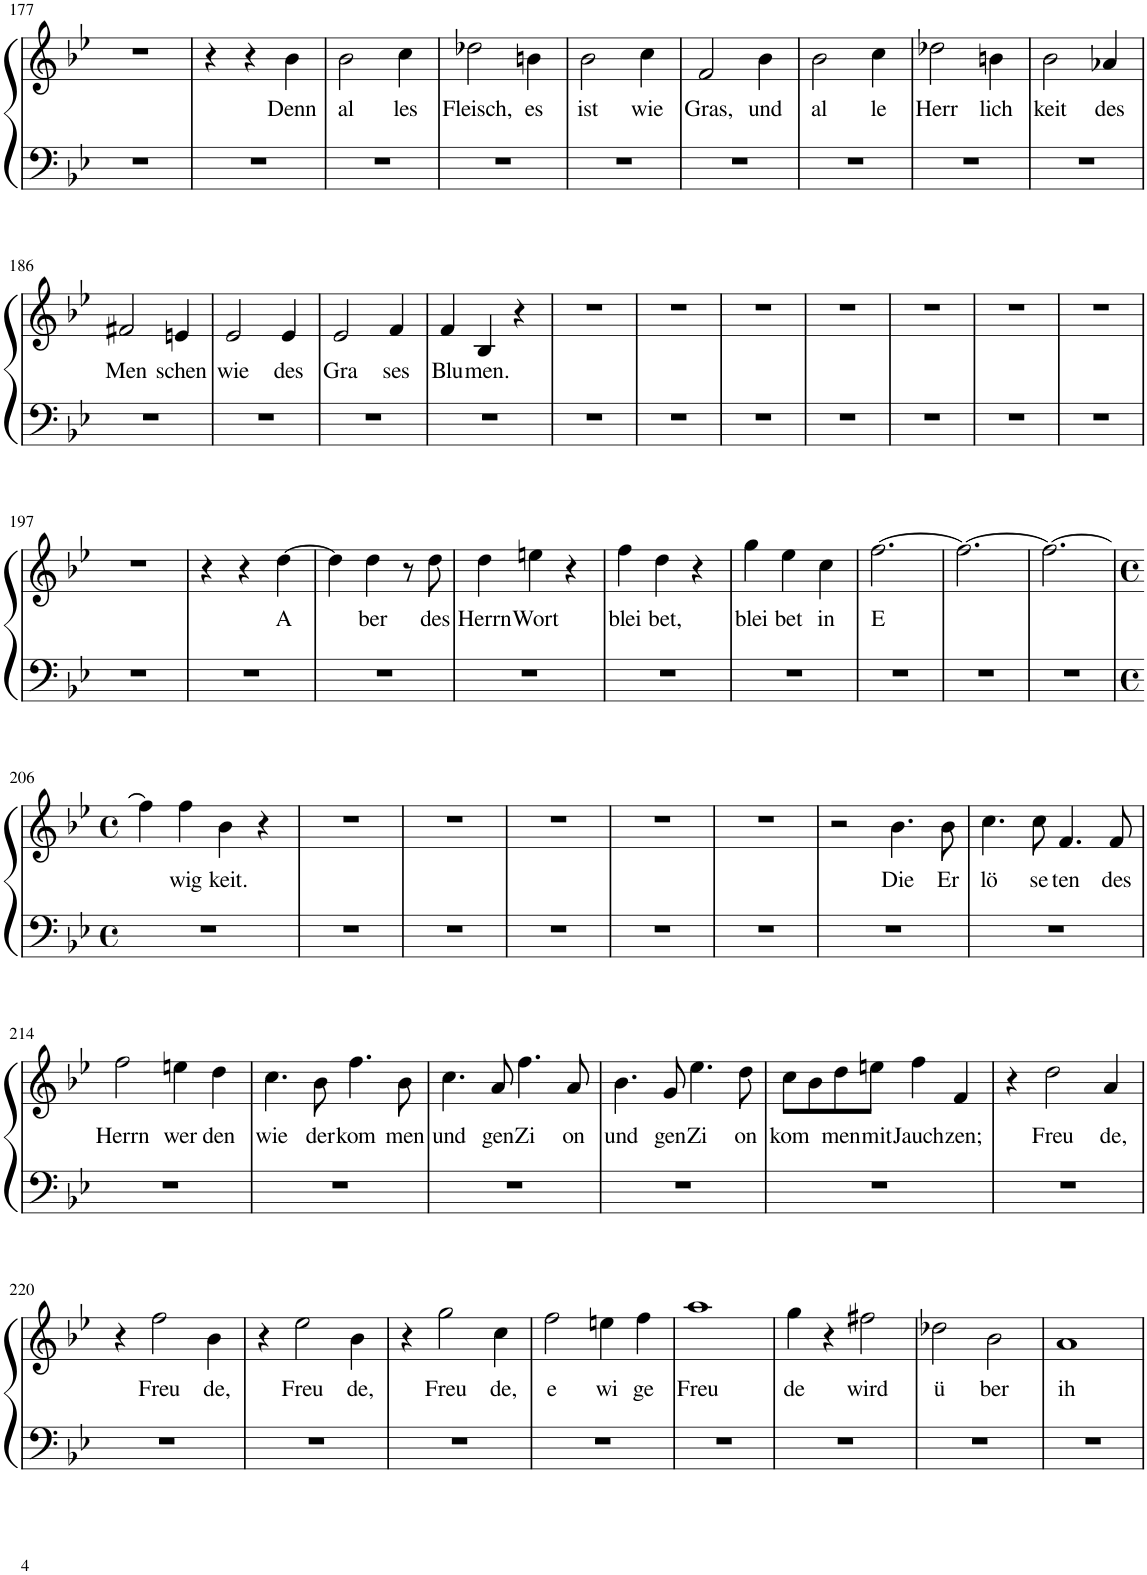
**kern	**kern	**text
*part1	*part1	*part1
*staff2	*staff1	*staff1
*I"Piano	*	*
*I'Pno.	*	*
!!LO:PB:g=z
*clefF4	*clefG2	*
*k[b-e-]	*k[b-e-]	*
*M3/4	*M3/4	*
=177	=177	=177
2.r	2.r	.
=178	=178	=178
2.r	4r	.
.	4r	.
!	!	!LO:LY:b
.	4b-\	Denn
=179	=179	=179
!	!	!LO:LY:b
2.r	2b-\	al
!	!	!LO:LY:b
.	4cc\	les
=180	=180	=180
!	!	!LO:LY:b
2.r	2dd-X\	Fleisch,
!	!	!LO:LY:b
.	4bn\	es
=181	=181	=181
!	!	!LO:LY:b
2.r	2b-\	ist
!	!	!LO:LY:b
.	4cc\	wie
=182	=182	=182
!	!	!LO:LY:b
2.r	2f/	Gras,
!	!	!LO:LY:b
.	4b-\	und
=183	=183	=183
!	!	!LO:LY:b
2.r	2b-\	al
!	!	!LO:LY:b
.	4cc\	le
=184	=184	=184
!	!	!LO:LY:b
2.r	2dd-X\	Herr
!	!	!LO:LY:b
.	4bn\	lich
=185	=185	=185
!	!	!LO:LY:b
2.r	2b-\	keit
!	!	!LO:LY:b
.	4a-X/	des
!!LO:LB:g=z
=186	=186	=186
!	!	!LO:LY:b
2.r	2f#X/	Men
!	!	!LO:LY:b
.	4en/	schen
=187	=187	=187
!	!	!LO:LY:b
2.r	2e-/	wie
!	!	!LO:LY:b
.	4e-/	des
=188	=188	=188
!	!	!LO:LY:b
2.r	2e-/	Gra
!	!	!LO:LY:b
.	4f/	ses
=189	=189	=189
!	!	!LO:LY:b
2.r	4f/	Blu
!	!	!LO:LY:b
.	4B-/	men.
.	4r	.
=190	=190	=190
2.r	2.r	.
=191	=191	=191
2.r	2.r	.
=192	=192	=192
2.r	2.r	.
=193	=193	=193
2.r	2.r	.
=194	=194	=194
2.r	2.r	.
=195	=195	=195
2.r	2.r	.
=196	=196	=196
2.r	2.r	.
!!LO:LB:g=z
=197	=197	=197
2.r	2.r	.
=198	=198	=198
2.r	4r	.
.	4r	.
!	!	!LO:LY:b
.	[4dd\	A
=199	=199	=199
2.r	4dd\]	.
!	!	!LO:LY:b
.	4dd\	ber
.	8r	.
!	!	!LO:LY:b
.	8dd\	des
=200	=200	=200
!	!	!LO:LY:b
2.r	4dd\	Herrn
!	!	!LO:LY:b
.	4een\	Wort
.	4r	.
=201	=201	=201
!	!	!LO:LY:b
2.r	4ff\	blei
!	!	!LO:LY:b
.	4dd\	bet,
.	4r	.
=202	=202	=202
!	!	!LO:LY:b
2.r	4gg\	blei
!	!	!LO:LY:b
.	4ee-\	bet
!	!	!LO:LY:b
.	4cc\	in
=203	=203	=203
!	!	!LO:LY:b
2.r	[2.ff\	E
=204	=204	=204
2.r	2.ff\_	.
=205	=205	=205
2.r	2.ff\_	.
!!LO:LB:g=z
=206	=206	=206
*M4/4	*M4/4	*
*met(c)	*met(c)	*
1r	4ff\]	.
!	!	!LO:LY:b
.	4ff\	wig
!	!	!LO:LY:b
.	4b-\	keit.
.	4r	.
=207	=207	=207
1r	1r	.
=208	=208	=208
1r	1r	.
=209	=209	=209
1r	1r	.
=210	=210	=210
1r	1r	.
=211	=211	=211
1r	1r	.
=212	=212	=212
1r	2r	.
!	!	!LO:LY:b
.	4.b-\	Die
!	!	!LO:LY:b
.	8b-\	Er
=213	=213	=213
!	!	!LO:LY:b
1r	4.cc\	lö
!	!	!LO:LY:b
.	8cc\	se
!	!	!LO:LY:b
.	4.f/	ten
!	!	!LO:LY:b
.	8f/	des
!!LO:LB:g=z
=214	=214	=214
!	!	!LO:LY:b
1r	2ff\	Herrn
!	!	!LO:LY:b
.	4een\	wer
!	!	!LO:LY:b
.	4dd\	den
=215	=215	=215
!	!	!LO:LY:b
1r	4.cc\	wie
!	!	!LO:LY:b
.	8b-\	der
!	!	!LO:LY:b
.	4.ff\	kom
!	!	!LO:LY:b
.	8b-\	men
=216	=216	=216
!	!	!LO:LY:b
1r	4.cc\	und
!	!	!LO:LY:b
.	8a/	gen
!	!	!LO:LY:b
.	4.ff\	Zi
!	!	!LO:LY:b
.	8a/	on
=217	=217	=217
!	!	!LO:LY:b
1r	4.b-\	und
!	!	!LO:LY:b
.	8g/	gen
!	!	!LO:LY:b
.	4.ee-\	Zi
!	!	!LO:LY:b
.	8dd\	on
=218	=218	=218
!	!	!LO:LY:b
1r	8cc\L	kom
.	8b-\	.
!	!	!LO:LY:b
.	8dd\	men
!	!	!LO:LY:b
.	8een\J	mit
!	!	!LO:LY:b
.	4ff\	Jauch
!	!	!LO:LY:b
.	4f/	zen;
=219	=219	=219
1r	4r	.
!	!	!LO:LY:b
.	2dd\	Freu
!	!	!LO:LY:b
.	4a/	de,
!!LO:LB:g=z
=220	=220	=220
1r	4r	.
!	!	!LO:LY:b
.	2ff\	Freu
!	!	!LO:LY:b
.	4b-\	de,
=221	=221	=221
1r	4r	.
!	!	!LO:LY:b
.	2ee-\	Freu
!	!	!LO:LY:b
.	4b-\	de,
=222	=222	=222
1r	4r	.
!	!	!LO:LY:b
.	2gg\	Freu
!	!	!LO:LY:b
.	4cc\	de,
=223	=223	=223
!	!	!LO:LY:b
1r	2ff\	e
!	!	!LO:LY:b
.	4een\	wi
!	!	!LO:LY:b
.	4ff\	ge
=224	=224	=224
!	!	!LO:LY:b
1r	1aa	Freu
=225	=225	=225
!	!	!LO:LY:b
1r	4gg\	de
.	4r	.
!	!	!LO:LY:b
.	2ff#X\	wird
=226	=226	=226
!	!	!LO:LY:b
1r	2dd-X\	ü
!	!	!LO:LY:b
.	2b-\	ber
=227	=227	=227
!	!	!LO:LY:b
1r	1a	ih
=	=	=
*-	*-	*-
